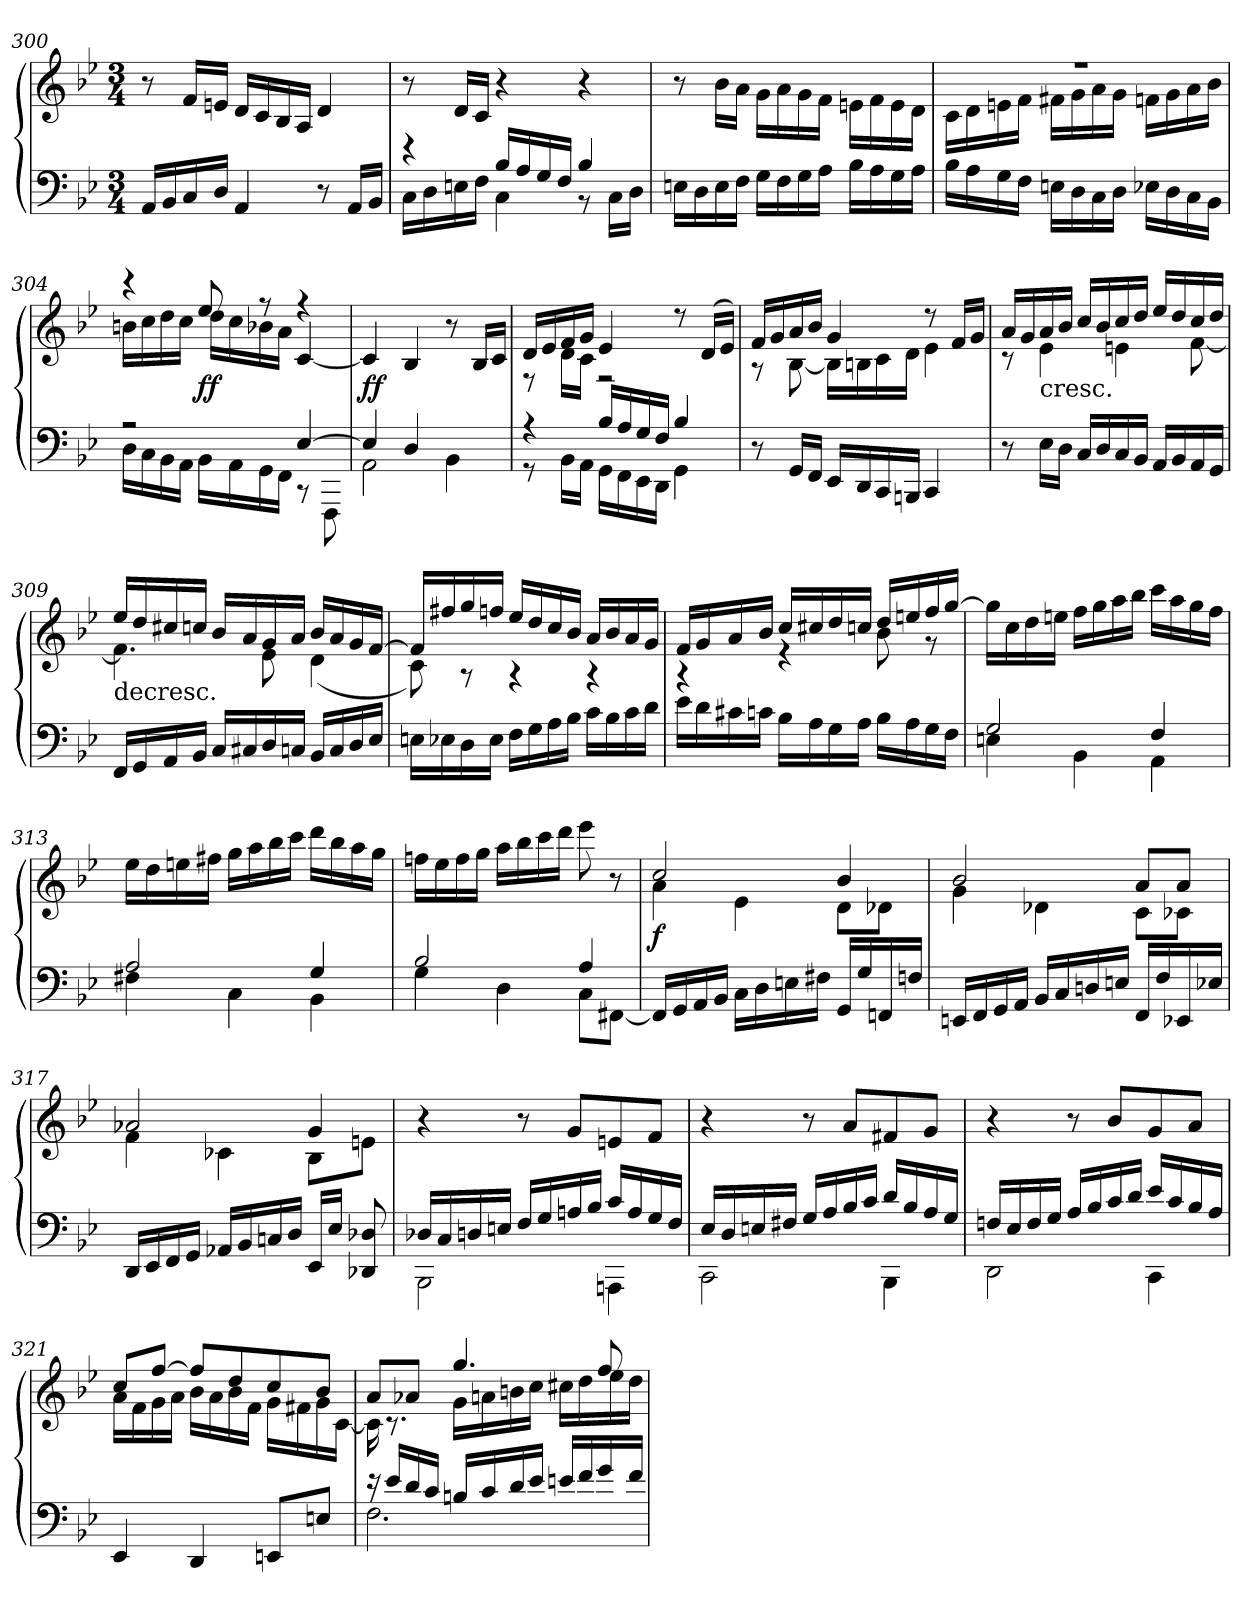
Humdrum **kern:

**kern	**kern	**dynam
*part1	*part1	*part1
*staff2	*staff1	*staff1/2
*clefF4	*clefG2	*
*k[b-e-]	*k[b-e-]	*
*M3/4	*M3/4	*
=300	=300	=300
16AA/LL	8r	.
16BB-/	.	.
16C/	16f/LL	.
16D/JJ	16en/JJ	.
4AA/	16d/LL	.
.	16c/	.
.	16B-/	.
.	16A/JJ	.
8r	4d/	.
16AA/LL	.	.
16BB-/JJ	.	.
=301	=301	=301
*^	*	*
4r	16C\LL	8r	.
.	16D\	.	.
.	16En\	16d/LL	.
.	16F\JJ	16c/JJ	.
16B-/LL	4C\	4r	.
16A/	.	.	.
16G/	.	.	.
16F/JJ	.	.	.
4B-/	8r	4r	.
.	16C\LL	.	.
.	16D\JJ	.	.
*v	*v	*	*
=302	=302	=302
16En\LL	8r	.
16D\	.	.
16E\	16b-\LL	.
16F\JJ	16a\JJ	.
16G\LL	16g\LL	.
16F\	16a\	.
16G\	16g\	.
16A\JJ	16f\JJ	.
16B-\LL	16en\LL	.
16A\	16f\	.
16G\	16e\	.
16A\JJ	16d\JJ	.
=303	=303	=303
*	*^	*
16B-\LL	2.r	16c\LL	.
16A\	.	16d\	.
16G\	.	16en\	.
16F\JJ	.	16f\JJ	.
16En\LL	.	16f#X\LL	.
16D\	.	16g\	.
16C\	.	16a\	.
16D\JJ	.	16g\JJ	.
16E-X\LL	.	16fn\LL	.
16D\	.	16g\	.
16C\	.	16a\	.
16BB-\JJ	.	16b-\JJ	.
=304	=304	=304	=304
*^	*	*	*
2r	16D\LL	4r	16bn\LL	.
.	16C\	.	16cc\	.
.	16BB-\	.	16dd\	.
.	16AA\JJ	.	16cc\JJ	.
.	16BB-\LL	8ee-/	16dd\LL	ff
.	16AA\	.	16cc\	.
.	16GG\	8r	16b-X\	.
.	16FF\JJ	.	16a\JJ	.
[4E-/	8r	4r	[4c/	.
.	8FFF\	.	.	.
*	*	*v	*v	*
=305	=305	=305	=305
4E-/]	2AA\	4c/]	ff
4D/	.	4B-/	.
4BB-\	4ryy	8r	.
.	.	16B-/LL	.
.	.	16c/JJ	.
=306	=306	=306	=306
*	*	*^	*
4r	8r	16d/LL	8r	.
.	.	16e-/	.	.
.	16BB-\LL	16f/	16d\LL	.
.	16AA\JJ	16g/JJ	16c\JJ	.
16B-/LL	16GG\LL	4e-/	2r	.
16A/	16FF\	.	.	.
16G/	16EE-\	.	.	.
16F/JJ	16DD\JJ	.	.	.
4B-/	4GG\	8r	.	.
.	.	(16d/LL	.	.
.	.	16e-/JJ)	.	.
*v	*v	*	*	*
=307	=307	=307	=307
8r	16f/LL	8r	.
.	16g/	.	.
16GG/LL	16a/	[8B-\	.
16FF/JJ	16b-/JJ	.	.
16EE-/LL	4g/	16B-\LL]	.
16DD/	.	16Bn\	.
16CC/	.	16c\	.
16BBBn/JJ	.	16d\JJ	.
4CC/	8r	4e-\	.
.	16f/LL	.	.
.	16g/JJ	.	.
=308	=308	=308	=308
8r	16a/LL	8r	.
.	16g/	.	.
!	!LO:TX:c:t=cresc.	!	!
16E-\LL	16a/	4e-\	.
16D\JJ	16b-/JJ	.	.
16C/LL	16cc/LL	.	.
16D/	16b-/	.	.
16C/	16cc/	4en\	.
16BB-/JJ	16dd/JJ	.	.
16AA/LL	16ee-/LL	.	.
16BB-/	16dd/	.	.
16AA/	16cc/	[8f\	.
16GG/JJ	16dd/JJ	.	.
=309	=309	=309	=309
!	!LO:TX:c:t=decresc.	!	!
16FF/LL	16ee-/LL	4.f\]	.
16GG/	16dd/	.	.
16AA/	16cc#X/	.	.
16BB-/JJ	16ccn/JJ	.	.
16C/LL	16b-/LL	.	.
16C#X/	16a/	.	.
16D/	16g/	8e-\	.
16Cn/JJ	16a/JJ	.	.
16BB-/LL	16b-/LL	(4d\	.
16C/	16a/	.	.
16D/	16g/	.	.
16E-/JJ	[16f/JJ	.	.
=310	=310	=310	=310
16En\LL	16f/LL]	8c\)	.
16E-X\	16ff#X/	.	.
16D\	16gg/	8r	.
16E-\JJ	16ffn/JJ	.	.
16F\LL	16ee-/LL	4r	.
16G\	16dd/	.	.
16A\	16cc/	.	.
16B-\JJ	16b-/JJ	.	.
16c\LL	16a/LL	4r	.
16B-\	16b-/	.	.
16c\	16a/	.	.
16d\JJ	16g/JJ	.	.
=311	=311	=311	=311
16e-\LL	16f/LL	4r	.
16d\	16g/	.	.
16c#X\	16a/	.	.
16cn\JJ	16b-/JJ	.	.
16B-\LL	16cc/LL	4r	.
16A\	16cc#X/	.	.
16G\	16dd/	.	.
16A\JJ	16ccn/JJ	.	.
16B-\LL	16dd/LL	8b-\	.
16A\	16een/	.	.
16G\	16ff/	8r	.
16F\JJ	[16gg/JJ	.	.
*	*v	*v	*
=312	=312	=312
*^	*	*
2G/	4En\	16gg\LL]	.
.	.	16cc\	.
.	.	16dd\	.
.	.	16een\JJ	.
.	4BB-\	16ff\LL	.
.	.	16gg\	.
.	.	16aa\	.
.	.	16bb-\JJ	.
4F/	4AA\	16ccc\LL	.
.	.	16aa\	.
.	.	16gg\	.
.	.	16ff\JJ	.
=313	=313	=313	=313
2A/	4F#X\	16ee-\LL	.
.	.	16dd\	.
.	.	16een\	.
.	.	16ff#X\JJ	.
.	4C\	16gg\LL	.
.	.	16aa\	.
.	.	16bb-\	.
.	.	16ccc\JJ	.
4G/	4BB-\	16ddd\LL	.
.	.	16bb-\	.
.	.	16aa\	.
.	.	16gg\JJ	.
=314	=314	=314	=314
2B-/	4G\	16ffn\LL	.
.	.	16ee-\	.
.	.	16ff\	.
.	.	16gg\JJ	.
.	4D\	16aa\LL	.
.	.	16bb-\	.
.	.	16ccc\	.
.	.	16ddd\JJ	.
4A/	8C\L	8eee-\	.
.	[8FF#X\J	8r	.
*v	*v	*	*
=315	=315	=315
*	*^	*
16FF#/LL]	2cc/	4a\	f
16GG/	.	.	.
16AA/	.	.	.
16BB-/JJ	.	.	.
16C\LL	.	4e-\	.
16D\	.	.	.
16En\	.	.	.
16F#X\JJ	.	.	.
16GG/LL	4b-/	8d\L	.
16G/	.	.	.
16FFn/	.	8d-X\J	.
16Fn/JJ	.	.	.
=316	=316	=316	=316
16EEn/LL	2b-/	4g\	.
16FF/	.	.	.
16GG/	.	.	.
16AA/JJ	.	.	.
16BB-/LL	.	4d-X\	.
16C/	.	.	.
16Dn/	.	.	.
16En/JJ	.	.	.
16FF/LL	8a/L	8c\L	.
16F/	.	.	.
16EE-X/	8a/J	8c-X\J	.
16E-X/JJ	.	.	.
=317	=317	=317	=317
16DD/LL	2a-X/	4f\	.
16EE-/	.	.	.
16FF/	.	.	.
16GG/JJ	.	.	.
16AA-X/LL	.	4c-X\	.
16BB-/	.	.	.
16Cn/	.	.	.
16D/JJ	.	.	.
16EE-/LL	4g/	8B-\L	.
16E-/JJ	.	.	.
8DD-X/ 8D-X/	.	8en\J	.
*	*v	*v	*
=318	=318	=318
*^	*	*
16D-X/LL	2BBB-\	4r	.
16C/	.	.	.
16Dn/	.	.	.
16En/JJ	.	.	.
16F/LL	.	8r	.
16G/	.	.	.
16An/	.	8g/L	.
16B-/JJ	.	.	.
16c/LL	4AAAn\	8en/	.
16A/	.	.	.
16G/	.	8f/J	.
16F/JJ	.	.	.
=319	=319	=319	=319
16E-/LL	2CC\	4r	.
16D/	.	.	.
16En/	.	.	.
16F#X/JJ	.	.	.
16G/LL	.	8r	.
16A/	.	.	.
16B-/	.	8a/L	.
16c/JJ	.	.	.
16d/LL	4BBB-\	8f#X/	.
16B-/	.	.	.
16A/	.	8g/J	.
16G/JJ	.	.	.
=320	=320	=320	=320
16Fn/LL	2DD\	4r	.
16E-/	.	.	.
16F/	.	.	.
16G/JJ	.	.	.
16A/LL	.	8r	.
16B-/	.	.	.
16c/	.	8b-/L	.
16d/JJ	.	.	.
16e-/LL	4CC\	8g/	.
16c/	.	.	.
16B-/	.	8a/J	.
16A/JJ	.	.	.
*v	*v	*	*
=321	=321	=321
*	*^	*
4EE-/	8cc/L	16a\LL	.
.	.	16f\	.
.	[8ff/J	16g\	.
.	.	16a\JJ	.
4DD/	8ff/L]	16b-\LL	.
.	.	16a\	.
.	8dd/	16b-\	.
.	.	16f\JJ	.
8EEn/L	8cc/	16g\LL	.
.	.	16f#X\	.
8En/J	8b-/J	16g\	.
.	.	[16c\JJ	.
=322	=322	=322	=322
*^	*	*	*
16r	2.F\	8a/L	16c\]	.
16e-/LL	.	.	8.r	.
16d/	.	8a-X/J	.	.
16c/JJ	.	.	.	.
16Bn/LL	.	4.gg/	16g\LL	.
16c/	.	.	16an\	.
16d/	.	.	16bn\	.
16e-/JJ	.	.	16cc\JJ	.
16en/LL	.	.	16cc#X\LL	.
16f/	.	.	16dd\	.
16g/	.	8ff/	16ee-\	.
16f/JJ	.	.	16dd\JJ	.
*v	*v	*	*	*
*	*v	*v	*
=	=	=
*-	*-	*-
